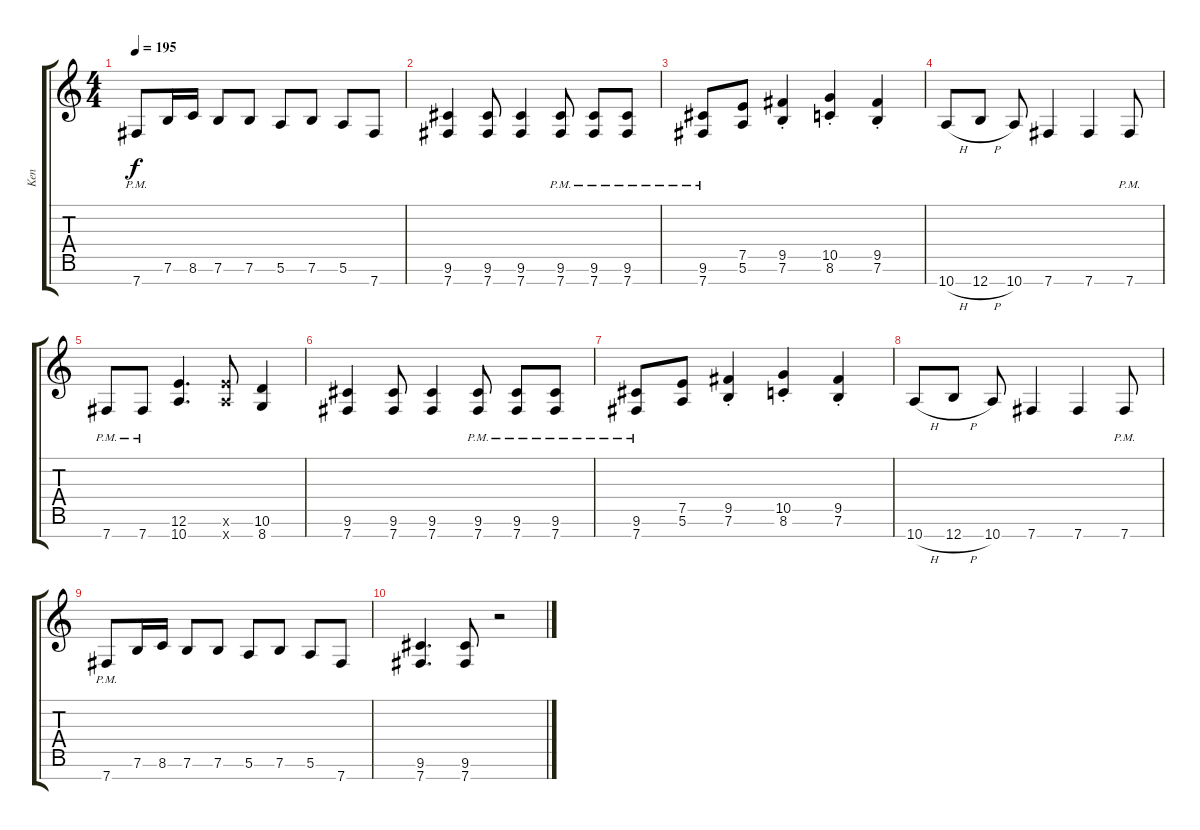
\track ("Ken" "Ken") {instrument distortionguitar}
\staff {score tabs}
\tuning (E4 B3 G3 D3 A2 E2 B1) {hide}
\ts (4 4)
\tempo 195
\clef g2
\ks c
7.7{pm}.8{dy f} 7.6.16 8.6.16 7.6.8 7.6.8 5.6.8 7.6.8 5.6.8 7.7.8 |
(9.6 7.7).4 (9.6 7.7).8 (9.6 7.7).4 (9.6{pm} 7.7{pm}).8 (9.6{pm} 7.7{pm}).8 (9.6{pm} 7.7{pm}).8 |
(9.6{pm} 7.7{pm}).8 (7.5 5.6).8 (9.5{st} 7.6{st}).4 (10.5{st} 8.6{st}).4 (9.5{st} 7.6{st}).4 |
10.7{h}.8 12.7{h}.8 10.7.8 7.7.4 7.7.4 7.7{pm}.8 |
7.7{pm}.8 7.7{pm}.8 (12.6 10.7).4{d} (12.6{x} 10.7{x}).8 (10.6 8.7).4 |
(9.6 7.7).4 (9.6 7.7).8 (9.6 7.7).4 (9.6{pm} 7.7{pm}).8 (9.6{pm} 7.7{pm}).8 (9.6{pm} 7.7{pm}).8 |
(9.6{pm} 7.7{pm}).8 (7.5 5.6).8 (9.5{st} 7.6{st}).4 (10.5{st} 8.6{st}).4 (9.5{st} 7.6{st}).4 |
10.7{h}.8 12.7{h}.8 10.7.8 7.7.4 7.7.4 7.7{pm}.8 |
7.7{pm}.8 7.6.16 8.6.16 7.6.8 7.6.8 5.6.8 7.6.8 5.6.8 7.7.8 |
(9.6 7.7).4{d} (9.6 7.7).8 r.2
